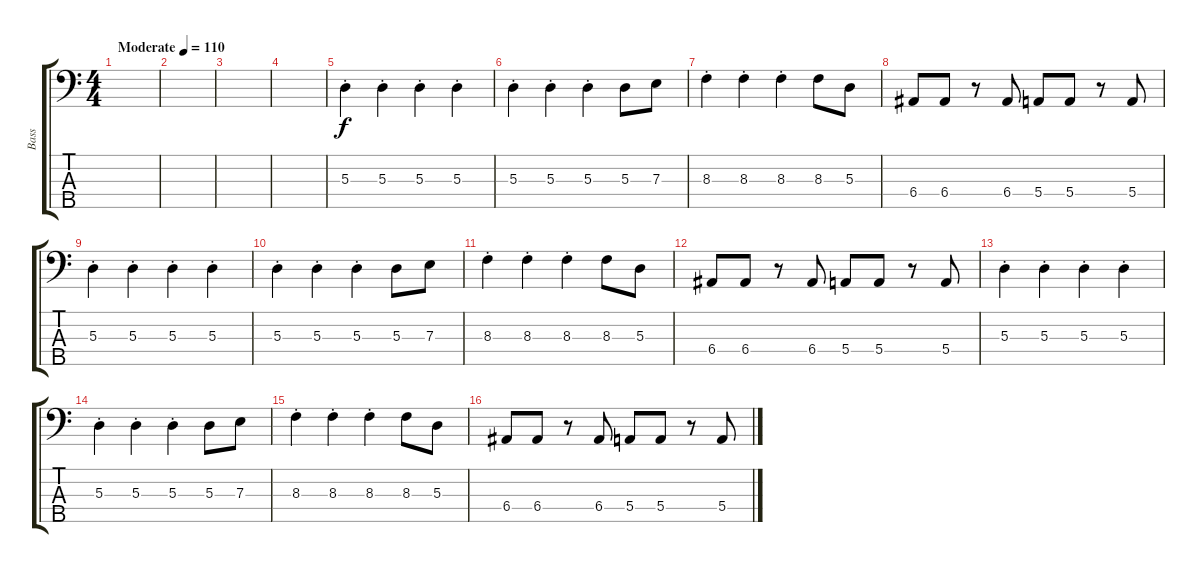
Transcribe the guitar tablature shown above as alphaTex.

\track ("Bass" "Bass") {instrument electricbassfinger}
\staff {score tabs}
\tuning (G2 D2 A1 E1 B0) {hide}
\ts (4 4)
\tempo (110 "Moderate")
\clef f4
\ks c
|
|
|
|
5.3{st}.4 5.3{st}.4 5.3{st}.4 5.3{st}.4 |
5.3{st}.4 5.3{st}.4 5.3{st}.4 5.3.8 7.3.8 |
8.3{st}.4 8.3{st}.4 8.3{st}.4 8.3.8 5.3.8 |
6.4.8 6.4.8 r.8 6.4.8 5.4.8 5.4.8 r.8 5.4.8 |
5.3{st}.4 5.3{st}.4 5.3{st}.4 5.3{st}.4 |
5.3{st}.4 5.3{st}.4 5.3{st}.4 5.3.8 7.3.8 |
8.3{st}.4 8.3{st}.4 8.3{st}.4 8.3.8 5.3.8 |
6.4.8 6.4.8 r.8 6.4.8 5.4.8 5.4.8 r.8 5.4.8 |
5.3{st}.4 5.3{st}.4 5.3{st}.4 5.3{st}.4 |
5.3{st}.4 5.3{st}.4 5.3{st}.4 5.3.8 7.3.8 |
8.3{st}.4 8.3{st}.4 8.3{st}.4 8.3.8 5.3.8 |
6.4.8 6.4.8 r.8 6.4.8 5.4.8 5.4.8 r.8 5.4.8
